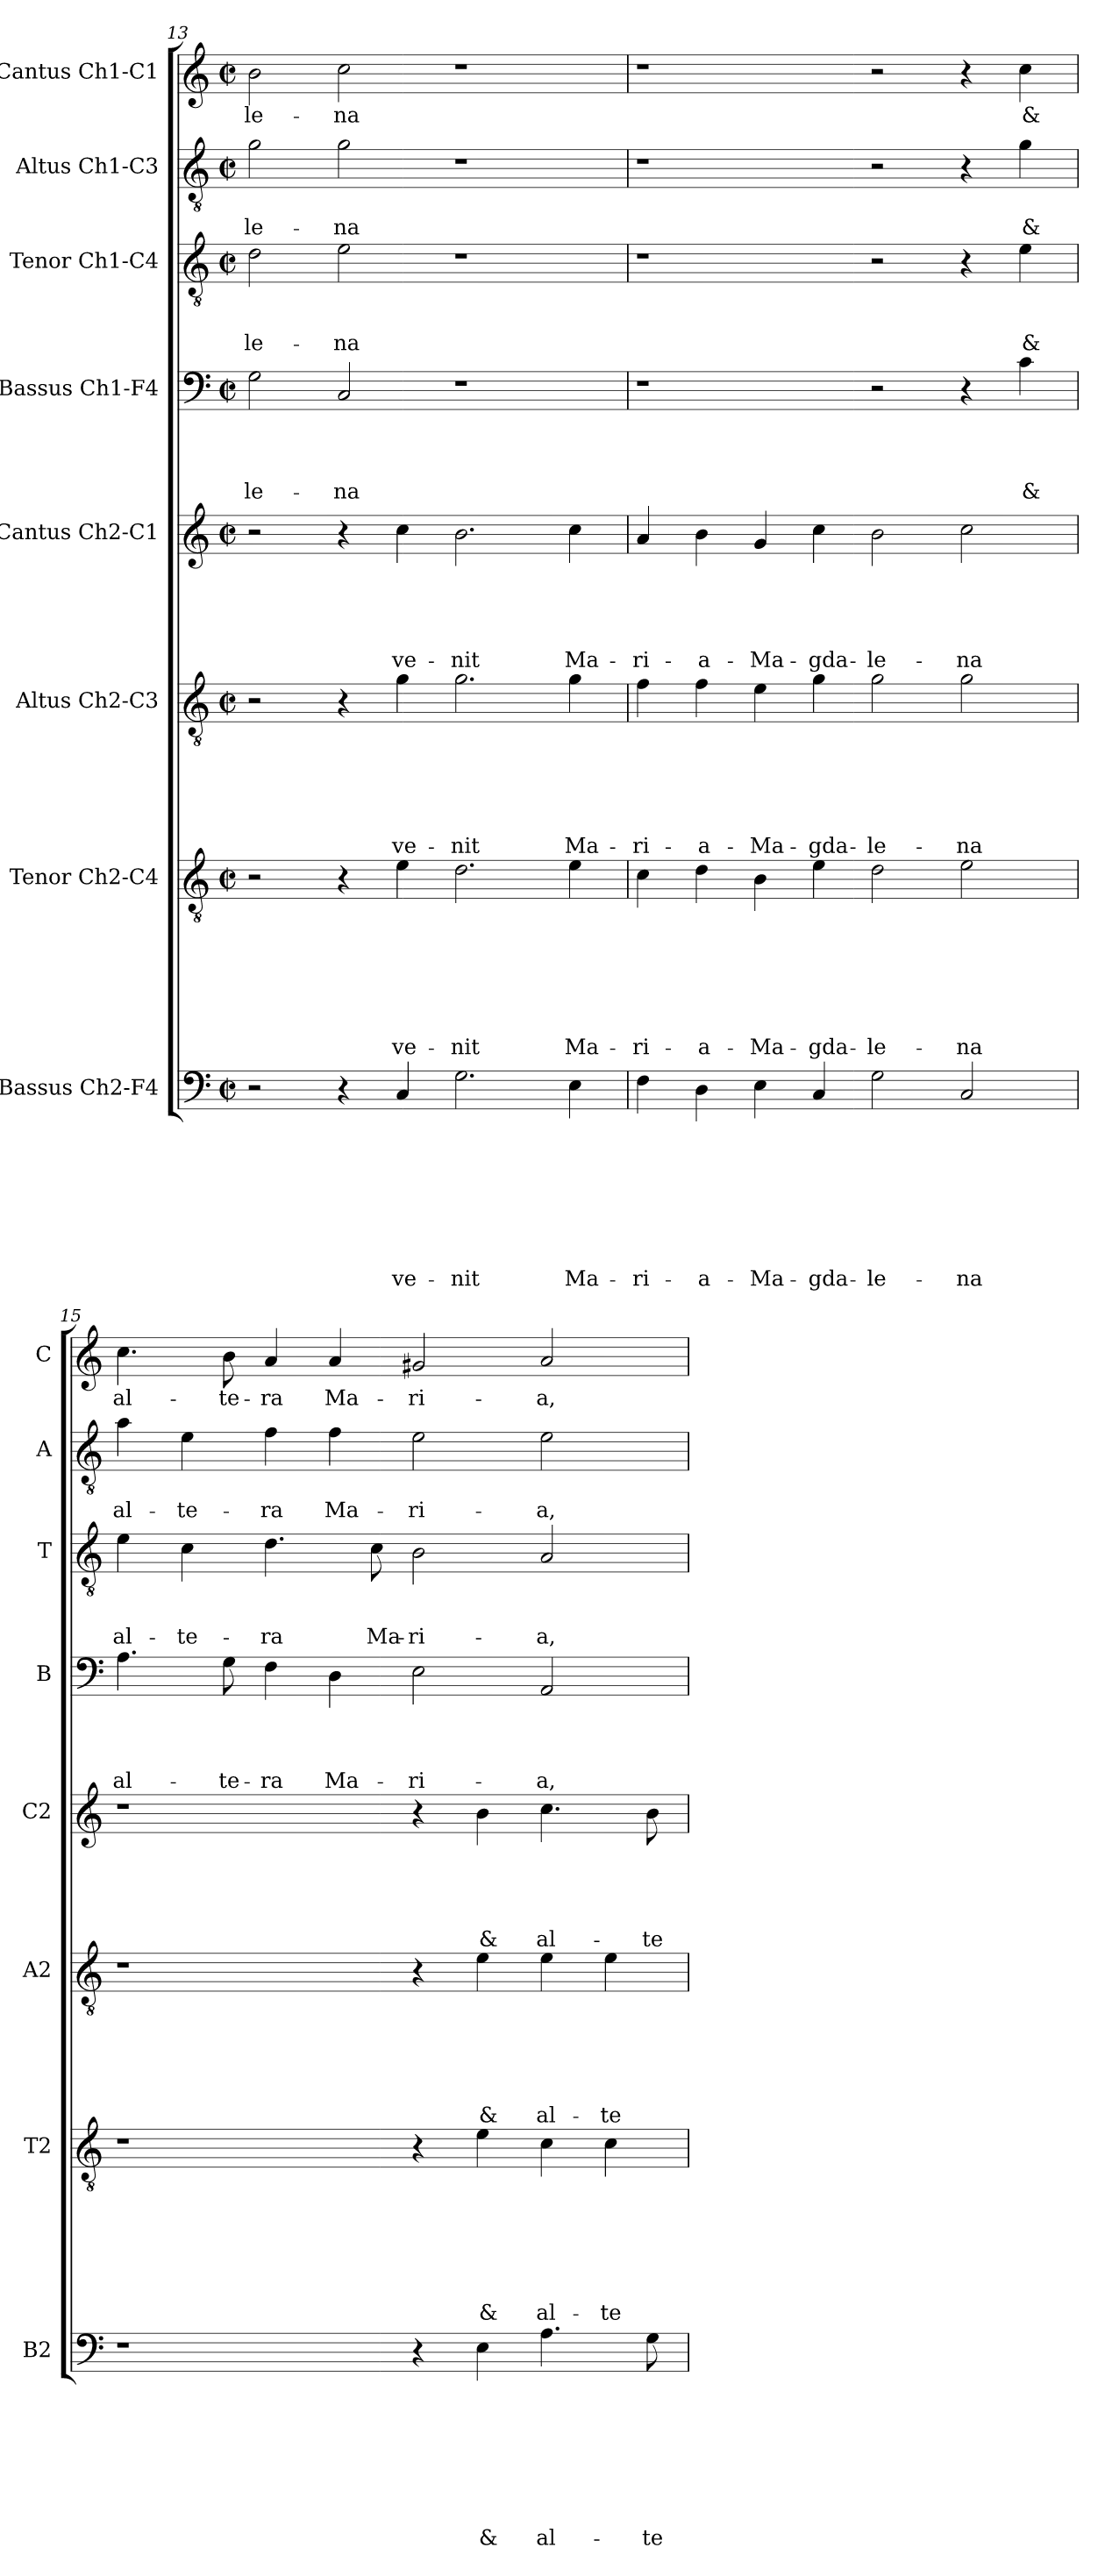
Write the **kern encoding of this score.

**kern	**text	**text	**text	**text	**text	**text	**text	**text	**kern	**text	**text	**text	**text	**text	**text	**text	**kern	**text	**text	**text	**text	**text	**text	**kern	**text	**text	**text	**text	**text	**kern	**text	**text	**text	**text	**kern	**text	**text	**text	**kern	**text	**text	**kern	**text
*part8	*part8	*part8	*part8	*part8	*part8	*part8	*part8	*part8	*part7	*part7	*part7	*part7	*part7	*part7	*part7	*part7	*part6	*part6	*part6	*part6	*part6	*part6	*part6	*part5	*part5	*part5	*part5	*part5	*part5	*part4	*part4	*part4	*part4	*part4	*part3	*part3	*part3	*part3	*part2	*part2	*part2	*part1	*part1
*staff8	*staff8	*staff8	*staff8	*staff8	*staff8	*staff8	*staff8	*staff8	*staff7	*staff7	*staff7	*staff7	*staff7	*staff7	*staff7	*staff7	*staff6	*staff6	*staff6	*staff6	*staff6	*staff6	*staff6	*staff5	*staff5	*staff5	*staff5	*staff5	*staff5	*staff4	*staff4	*staff4	*staff4	*staff4	*staff3	*staff3	*staff3	*staff3	*staff2	*staff2	*staff2	*staff1	*staff1
*I"Bassus Ch2-F4	*	*	*	*	*	*	*	*	*I"Tenor Ch2-C4	*	*	*	*	*	*	*	*I"Altus Ch2-C3	*	*	*	*	*	*	*I"Cantus Ch2-C1	*	*	*	*	*	*I"Bassus Ch1-F4	*	*	*	*	*I"Tenor Ch1-C4	*	*	*	*I"Altus Ch1-C3	*	*	*I"Cantus Ch1-C1	*
*I'B2	*	*	*	*	*	*	*	*	*I'T2	*	*	*	*	*	*	*	*I'A2	*	*	*	*	*	*	*I'C2	*	*	*	*	*	*I'B	*	*	*	*	*I'T	*	*	*	*I'A	*	*	*I'C	*
*clefF4	*	*	*	*	*	*	*	*	*clefGv2	*	*	*	*	*	*	*	*clefGv2	*	*	*	*	*	*	*clefG2	*	*	*	*	*	*clefF4	*	*	*	*	*clefGv2	*	*	*	*clefGv2	*	*	*clefG2	*
*k[]	*	*	*	*	*	*	*	*	*k[]	*	*	*	*	*	*	*	*k[]	*	*	*	*	*	*	*k[]	*	*	*	*	*	*k[]	*	*	*	*	*k[]	*	*	*	*k[]	*	*	*k[]	*
*C:	*	*	*	*	*	*	*	*	*C:	*	*	*	*	*	*	*	*C:	*	*	*	*	*	*	*C:	*	*	*	*	*	*C:	*	*	*	*	*C:	*	*	*	*C:	*	*	*C:	*
*M2/2	*	*	*	*	*	*	*	*	*M2/2	*	*	*	*	*	*	*	*M2/2	*	*	*	*	*	*	*M2/2	*	*	*	*	*	*M2/2	*	*	*	*	*M2/2	*	*	*	*M2/2	*	*	*M2/2	*
*met(c|)	*	*	*	*	*	*	*	*	*met(c|)	*	*	*	*	*	*	*	*met(c|)	*	*	*	*	*	*	*met(c|)	*	*	*	*	*	*met(c|)	*	*	*	*	*met(c|)	*	*	*	*met(c|)	*	*	*met(c|)	*
=13	=13	=13	=13	=13	=13	=13	=13	=13	=13	=13	=13	=13	=13	=13	=13	=13	=13	=13	=13	=13	=13	=13	=13	=13	=13	=13	=13	=13	=13	=13	=13	=13	=13	=13	=13	=13	=13	=13	=13	=13	=13	=13	=13
!	!	!	!	!	!	!	!	!	!	!	!	!	!	!	!	!	!	!	!	!	!	!	!	!	!	!	!	!	!	!	!	!	!	!LO:LY:b	!	!	!	!LO:LY:b	!	!	!LO:LY:b	!	!LO:LY:b
2r	.	.	.	.	.	.	.	.	2r	.	.	.	.	.	.	.	2r	.	.	.	.	.	.	2r	.	.	.	.	.	2G\	.	.	.	-le-	2d\	.	.	-le-	2g\	.	-le-	2b\	-le-
!	!	!	!	!	!	!	!	!	!	!	!	!	!	!	!	!	!	!	!	!	!	!	!	!	!	!	!	!	!	!	!	!	!	!LO:LY:b	!	!	!	!LO:LY:b	!	!	!LO:LY:b	!	!LO:LY:b
4r	.	.	.	.	.	.	.	.	4r	.	.	.	.	.	.	.	4r	.	.	.	.	.	.	4r	.	.	.	.	.	2C/	.	.	.	-na	2e\	.	.	-na	2g\	.	-na	2cc\	-na
!	!	!	!	!	!	!	!	!LO:LY:b	!	!	!	!	!	!	!	!LO:LY:b	!	!	!	!	!	!	!LO:LY:b	!	!	!	!	!	!LO:LY:b	!	!	!	!	!	!	!	!	!	!	!	!	!	!
4C/	.	.	.	.	.	.	.	ve-	4e\	.	.	.	.	.	.	ve-	4g\	.	.	.	.	.	ve-	4cc\	.	.	.	.	ve-	.	.	.	.	.	.	.	.	.	.	.	.	.	.
!	!	!	!	!	!	!	!	!LO:LY:b	!	!	!	!	!	!	!	!LO:LY:b	!	!	!	!	!	!	!LO:LY:b	!	!	!	!	!	!LO:LY:b	!	!	!	!	!	!	!	!	!	!	!	!	!	!
2.G\	.	.	.	.	.	.	.	-nit	2.d\	.	.	.	.	.	.	-nit	2.g\	.	.	.	.	.	-nit	2.b\	.	.	.	.	-nit	1r	.	.	.	.	1r	.	.	.	1r	.	.	1r	.
!	!	!	!	!	!	!	!	!LO:LY:b	!	!	!	!	!	!	!	!LO:LY:b	!	!	!	!	!	!	!LO:LY:b	!	!	!	!	!	!LO:LY:b	!	!	!	!	!	!	!	!	!	!	!	!	!	!
4E\	.	.	.	.	.	.	.	Ma-	4e\	.	.	.	.	.	.	Ma-	4g\	.	.	.	.	.	Ma-	4cc\	.	.	.	.	Ma-	.	.	.	.	.	.	.	.	.	.	.	.	.	.
=14	=14	=14	=14	=14	=14	=14	=14	=14	=14	=14	=14	=14	=14	=14	=14	=14	=14	=14	=14	=14	=14	=14	=14	=14	=14	=14	=14	=14	=14	=14	=14	=14	=14	=14	=14	=14	=14	=14	=14	=14	=14	=14	=14
!	!	!	!	!	!	!	!	!LO:LY:b	!	!	!	!	!	!	!	!LO:LY:b	!	!	!	!	!	!	!LO:LY:b	!	!	!	!	!	!LO:LY:b	!	!	!	!	!	!	!	!	!	!	!	!	!	!
4F\	.	.	.	.	.	.	.	-ri-	4c\	.	.	.	.	.	.	-ri-	4f\	.	.	.	.	.	-ri-	4a/	.	.	.	.	-ri-	1r	.	.	.	.	1r	.	.	.	1r	.	.	1r	.
!	!	!	!	!	!	!	!	!LO:LY:b	!	!	!	!	!	!	!	!LO:LY:b	!	!	!	!	!	!	!LO:LY:b	!	!	!	!	!	!LO:LY:b	!	!	!	!	!	!	!	!	!	!	!	!	!	!
4D\	.	.	.	.	.	.	.	-a-	4d\	.	.	.	.	.	.	-a-	4f\	.	.	.	.	.	-a-	4b\	.	.	.	.	-a-	.	.	.	.	.	.	.	.	.	.	.	.	.	.
!	!	!	!	!	!	!	!	!LO:LY:b	!	!	!	!	!	!	!	!LO:LY:b	!	!	!	!	!	!	!LO:LY:b	!	!	!	!	!	!LO:LY:b	!	!	!	!	!	!	!	!	!	!	!	!	!	!
4E\	.	.	.	.	.	.	.	-Ma-	4B\	.	.	.	.	.	.	-Ma-	4e\	.	.	.	.	.	-Ma-	4g/	.	.	.	.	-Ma-	.	.	.	.	.	.	.	.	.	.	.	.	.	.
!	!	!	!	!	!	!	!	!LO:LY:b	!	!	!	!	!	!	!	!LO:LY:b	!	!	!	!	!	!	!LO:LY:b	!	!	!	!	!	!LO:LY:b	!	!	!	!	!	!	!	!	!	!	!	!	!	!
4C/	.	.	.	.	.	.	.	-gda-	4e\	.	.	.	.	.	.	-gda-	4g\	.	.	.	.	.	-gda-	4cc\	.	.	.	.	-gda-	.	.	.	.	.	.	.	.	.	.	.	.	.	.
!	!	!	!	!	!	!	!	!LO:LY:b	!	!	!	!	!	!	!	!LO:LY:b	!	!	!	!	!	!	!LO:LY:b	!	!	!	!	!	!LO:LY:b	!	!	!	!	!	!	!	!	!	!	!	!	!	!
2G\	.	.	.	.	.	.	.	-le-	2d\	.	.	.	.	.	.	-le-	2g\	.	.	.	.	.	-le-	2b\	.	.	.	.	-le-	2r	.	.	.	.	2r	.	.	.	2r	.	.	2r	.
!	!	!	!	!	!	!	!	!LO:LY:b	!	!	!	!	!	!	!	!LO:LY:b	!	!	!	!	!	!	!LO:LY:b	!	!	!	!	!	!LO:LY:b	!	!	!	!	!	!	!	!	!	!	!	!	!	!
2C/	.	.	.	.	.	.	.	-na	2e\	.	.	.	.	.	.	-na	2g\	.	.	.	.	.	-na	2cc\	.	.	.	.	-na	4r	.	.	.	.	4r	.	.	.	4r	.	.	4r	.
!	!	!	!	!	!	!	!	!	!	!	!	!	!	!	!	!	!	!	!	!	!	!	!	!	!	!	!	!	!	!	!	!	!	!LO:LY:b	!	!	!	!LO:LY:b	!	!	!LO:LY:b	!	!LO:LY:b
.	.	.	.	.	.	.	.	.	.	.	.	.	.	.	.	.	.	.	.	.	.	.	.	.	.	.	.	.	.	4c\	.	.	.	&	4e\	.	.	&	4g\	.	&	4cc\	&
=15	=15	=15	=15	=15	=15	=15	=15	=15	=15	=15	=15	=15	=15	=15	=15	=15	=15	=15	=15	=15	=15	=15	=15	=15	=15	=15	=15	=15	=15	=15	=15	=15	=15	=15	=15	=15	=15	=15	=15	=15	=15	=15	=15
!	!	!	!	!	!	!	!	!	!	!	!	!	!	!	!	!	!	!	!	!	!	!	!	!	!	!	!	!	!	!	!	!	!	!LO:LY:b	!	!	!	!LO:LY:b	!	!	!LO:LY:b	!	!LO:LY:b
1r	.	.	.	.	.	.	.	.	1r	.	.	.	.	.	.	.	1r	.	.	.	.	.	.	1r	.	.	.	.	.	4.A\	.	.	.	al-	4e\	.	.	al-	4a\	.	al-	4.cc\	al-
!	!	!	!	!	!	!	!	!	!	!	!	!	!	!	!	!	!	!	!	!	!	!	!	!	!	!	!	!	!	!	!	!	!	!	!	!	!	!LO:LY:b	!	!	!LO:LY:b	!	!
.	.	.	.	.	.	.	.	.	.	.	.	.	.	.	.	.	.	.	.	.	.	.	.	.	.	.	.	.	.	.	.	.	.	.	4c\	.	.	-te-	4e\	.	-te-	.	.
!	!	!	!	!	!	!	!	!	!	!	!	!	!	!	!	!	!	!	!	!	!	!	!	!	!	!	!	!	!	!	!	!	!	!LO:LY:b	!	!	!	!	!	!	!	!	!LO:LY:b
.	.	.	.	.	.	.	.	.	.	.	.	.	.	.	.	.	.	.	.	.	.	.	.	.	.	.	.	.	.	8G\	.	.	.	-te-	.	.	.	.	.	.	.	8b\	-te-
!	!	!	!	!	!	!	!	!	!	!	!	!	!	!	!	!	!	!	!	!	!	!	!	!	!	!	!	!	!	!	!	!	!	!LO:LY:b	!	!	!	!LO:LY:b	!	!	!LO:LY:b	!	!LO:LY:b
.	.	.	.	.	.	.	.	.	.	.	.	.	.	.	.	.	.	.	.	.	.	.	.	.	.	.	.	.	.	4F\	.	.	.	-ra	4.d\	.	.	-ra	4f\	.	-ra	4a/	-ra
!	!	!	!	!	!	!	!	!	!	!	!	!	!	!	!	!	!	!	!	!	!	!	!	!	!	!	!	!	!	!	!	!	!	!LO:LY:b	!	!	!	!	!	!	!LO:LY:b	!	!LO:LY:b
.	.	.	.	.	.	.	.	.	.	.	.	.	.	.	.	.	.	.	.	.	.	.	.	.	.	.	.	.	.	4D\	.	.	.	Ma-	.	.	.	.	4f\	.	Ma-	4a/	Ma-
!	!	!	!	!	!	!	!	!	!	!	!	!	!	!	!	!	!	!	!	!	!	!	!	!	!	!	!	!	!	!	!	!	!	!	!	!	!	!LO:LY:b	!	!	!	!	!
.	.	.	.	.	.	.	.	.	.	.	.	.	.	.	.	.	.	.	.	.	.	.	.	.	.	.	.	.	.	.	.	.	.	.	8c\	.	.	Ma-	.	.	.	.	.
!	!	!	!	!	!	!	!	!	!	!	!	!	!	!	!	!	!	!	!	!	!	!	!	!	!	!	!	!	!	!	!	!	!	!LO:LY:b	!	!	!	!LO:LY:b	!	!	!LO:LY:b	!	!LO:LY:b
4r	.	.	.	.	.	.	.	.	4r	.	.	.	.	.	.	.	4r	.	.	.	.	.	.	4r	.	.	.	.	.	2E\	.	.	.	-ri-	2B\	.	.	-ri-	2e\	.	-ri-	2g#X/	-ri-
!	!	!	!	!	!	!	!	!LO:LY:b	!	!	!	!	!	!	!	!LO:LY:b	!	!	!	!	!	!	!LO:LY:b	!	!	!	!	!	!LO:LY:b	!	!	!	!	!	!	!	!	!	!	!	!	!	!
4E\	.	.	.	.	.	.	.	&	4e\	.	.	.	.	.	.	&	4e\	.	.	.	.	.	&	4b\	.	.	.	.	&	.	.	.	.	.	.	.	.	.	.	.	.	.	.
!	!	!	!	!	!	!	!	!LO:LY:b	!	!	!	!	!	!	!	!LO:LY:b	!	!	!	!	!	!	!LO:LY:b	!	!	!	!	!	!LO:LY:b	!	!	!	!	!LO:LY:b	!	!	!	!LO:LY:b	!	!	!LO:LY:b	!	!LO:LY:b
4.A\	.	.	.	.	.	.	.	al-	4c\	.	.	.	.	.	.	al-	4e\	.	.	.	.	.	al-	4.cc\	.	.	.	.	al-	2AA/	.	.	.	-a,	2A/	.	.	-a,	2e\	.	-a,	2a/	-a,
!	!	!	!	!	!	!	!	!	!	!	!	!	!	!	!	!LO:LY:b	!	!	!	!	!	!	!LO:LY:b	!	!	!	!	!	!	!	!	!	!	!	!	!	!	!	!	!	!	!	!
.	.	.	.	.	.	.	.	.	4c\	.	.	.	.	.	.	-te-	4e\	.	.	.	.	.	-te-	.	.	.	.	.	.	.	.	.	.	.	.	.	.	.	.	.	.	.	.
!	!	!	!	!	!	!	!	!LO:LY:b	!	!	!	!	!	!	!	!	!	!	!	!	!	!	!	!	!	!	!	!	!LO:LY:b	!	!	!	!	!	!	!	!	!	!	!	!	!	!
8G\	.	.	.	.	.	.	.	-te-	.	.	.	.	.	.	.	.	.	.	.	.	.	.	.	8b\	.	.	.	.	-te-	.	.	.	.	.	.	.	.	.	.	.	.	.	.
=	=	=	=	=	=	=	=	=	=	=	=	=	=	=	=	=	=	=	=	=	=	=	=	=	=	=	=	=	=	=	=	=	=	=	=	=	=	=	=	=	=	=	=
*-	*-	*-	*-	*-	*-	*-	*-	*-	*-	*-	*-	*-	*-	*-	*-	*-	*-	*-	*-	*-	*-	*-	*-	*-	*-	*-	*-	*-	*-	*-	*-	*-	*-	*-	*-	*-	*-	*-	*-	*-	*-	*-	*-
